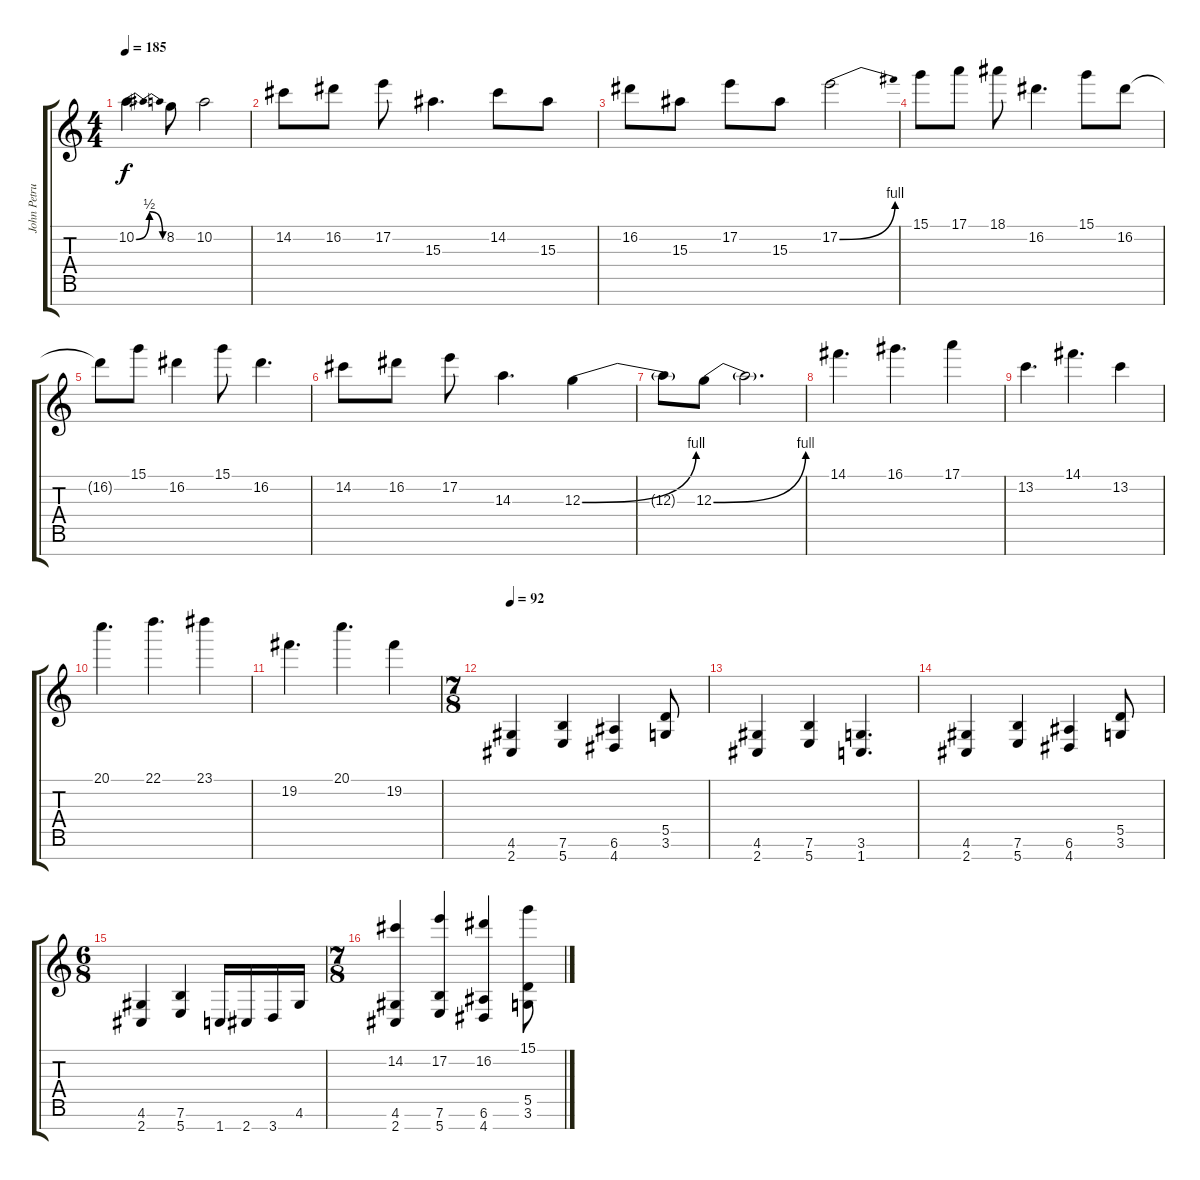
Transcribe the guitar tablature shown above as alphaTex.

\track ("John Petrucci" "John Petru") {instrument overdrivenguitar}
\staff {score tabs}
\tuning (E4 B3 G3 D3 A2 E2 B1) {hide}
\ts (4 4)
\tempo 185
\clef g2
\ks c
10.2{be (bendrelease 0 0 15 2 45 2 60 0)}.4{d dy f} 8.2.8 10.2.2 |
14.2.8 16.2.8 17.2.8 15.3.4{d} 14.2.8 15.3.8 |
16.2.8 15.3.8 17.2.8 15.3.8 17.2{be (bend 0 0 60 4)}.2 |
15.1.8 17.1.8 18.1.8 16.2.4{d} 15.1.8 16.2.8 |
16.2{t}.8 15.1.8 16.2.4 15.1.8 16.2.4{d} |
14.2.8 16.2.8 17.2.8 14.3.4{d} 12.3{be (bend 0 0 60 4)}.4 |
12.3{t}.8 12.3{be (bend 0 0 60 4)}.8 12.3{t}.2{d} |
14.1.4{d} 16.1.4{d} 17.1.4 |
13.2.4{d} 14.1.4{d} 13.2.4 |
20.1.4{d} 22.1.4{d} 23.1.4 |
19.2.4{d} 20.1.4{d} 19.2.4 |
\ts (7 8)
\tempo 92
(4.6 2.7).4 (7.6 5.7).4 (6.6 4.7).4 (5.5 3.6).8 |
(4.6 2.7).4 (7.6 5.7).4 (3.6 1.7).4{d} |
(4.6 2.7).4 (7.6 5.7).4 (6.6 4.7).4 (5.5 3.6).8 |
\ts (6 8)
(4.6 2.7).4 (7.6 5.7).4 1.7.16 2.7.16 3.7.16 4.6.16 |
\ts (7 8)
(14.2 4.6 2.7).4 (17.2 7.6 5.7).4 (16.2 6.6 4.7).4 (15.1 5.5 3.6).8
